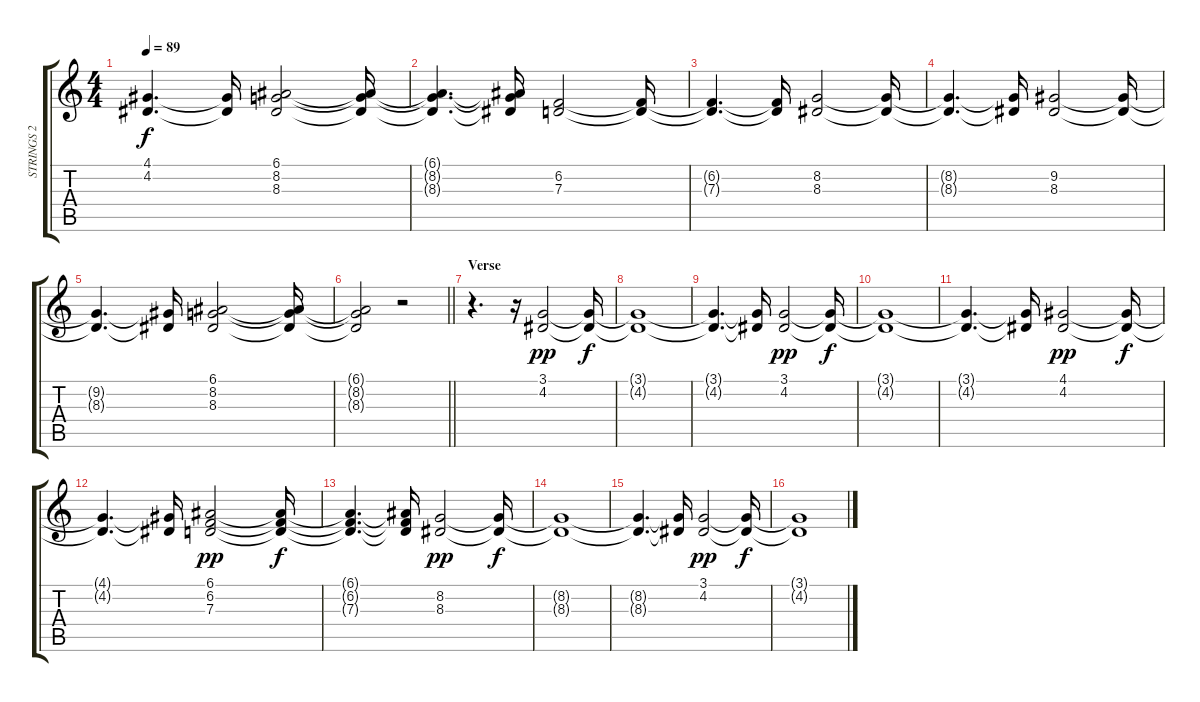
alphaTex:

\track ("STRINGS 2" "STRINGS 2") {instrument pad2warm}
\staff {score tabs}
\tuning (E4 B3 G3 D3 A2 E2) {hide}
\ts (4 4)
\tempo 89
\clef g2
\ks c
(4.1{t} 4.2{t}).4{d dy f} (4.1{t} 4.2{t}).16 (6.1 8.2 8.3).2 (6.1{t} 8.2{t} 8.3{t}).16 |
(6.1{t} 8.2{t} 8.3{t}).4{d} (6.1{t} 8.2{t} 8.3{t}).16 (6.2 7.3).2 (6.2{t} 7.3{t}).16 |
(6.2{t} 7.3{t}).4{d} (6.2{t} 7.3{t}).16 (8.2 8.3).2 (8.2{t} 8.3{t}).16 |
(8.2{t} 8.3{t}).4{d} (8.2{t} 8.3{t}).16 (9.2 8.3).2 (9.2{t} 8.3{t}).16 |
(9.2{t} 8.3{t}).4{d} (9.2{t} 8.3{t}).16 (6.1 8.2 8.3).2 (6.1{t} 8.2{t} 8.3{t}).16 |
\barLineRight lightlight
(6.1{t} 8.2{t} 8.3{t}).2 r.2 |
\section ("" "Verse")
r.4{d} r.16 (3.1 4.2).2{dy pp} (3.1{t} 4.2{t}).16{dy f} |
(3.1{t} 4.2{t}).1 |
(3.1{t} 4.2{t}).4{d} (3.1{t} 4.2{t}).16 (3.1 4.2).2{dy pp} (3.1{t} 4.2{t}).16{dy f} |
(3.1{t} 4.2{t}).1 |
(3.1{t} 4.2{t}).4{d} (3.1{t} 4.2{t}).16 (4.1 4.2).2{dy pp} (4.1{t} 4.2{t}).16{dy f} |
(4.1{t} 4.2{t}).4{d} (4.1{t} 4.2{t}).16 (6.1 6.2 7.3).2{dy pp} (6.1{t} 6.2{t} 7.3{t}).16{dy f} |
(6.1{t} 6.2{t} 7.3{t}).4{d} (6.1{t} 6.2{t} 7.3{t}).16 (8.2 8.3).2{dy pp} (8.2{t} 8.3{t}).16{dy f} |
(8.2{t} 8.3{t}).1 |
(8.2{t} 8.3{t}).4{d} (8.2{t} 8.3{t}).16 (3.1 4.2).2{dy pp} (3.1{t} 4.2{t}).16{dy f} |
(3.1{t} 4.2{t}).1
